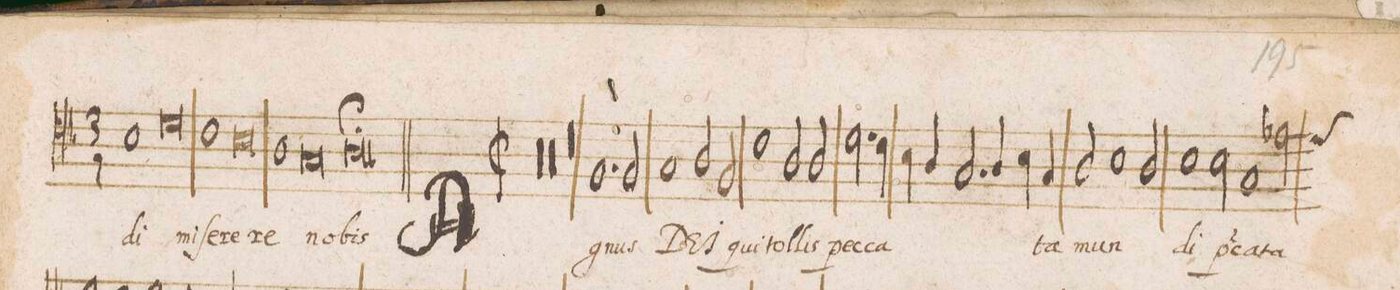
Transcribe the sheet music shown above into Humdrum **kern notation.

**kern	**text
*I"ALTVS	*
*clefC4	*
*k[b-]	*
*met(C|)	*
*M2/1	*
=31-	=31-
*M3/1	*
1B-	-di
0d	mi-
=32-	=32-
1c	-ſe-
0B-	-re-
=33-	=33-
1A	-re
0G	no-
=34-	=34-
0.Al;	-bis
=35||	=35||
*M2/1	*
*met(C|)	*
*mmet(c)	*
00r	.
=36-	=36-
=37-	=37-
00r	.
=38-	=38-
=39-	=39-
00r	.
=40-	=40-
=41-	=41-
1.F	A-
2F/	-gnus
=42-	=42-
1G	DE-
2A/	-I
2F/	qui
=43-	=43-
1c	tol-
2A/	-lis
2A/	pec-
=44-	=44-
2.d\	-ca-
4c\	.
4B-\	.
4A/	.
2.G/	.
=45-	=45-
4A/	.
4B-\	.
4G/	-ta
2A/	mun-
1B-\	.
=46-	=46-
2A/	.
1B-	-di
=47-	=47-
2B-\	p(ec)-
1G	-ca-
2e-X\	-ta
*custos:d	*
*-	*-
